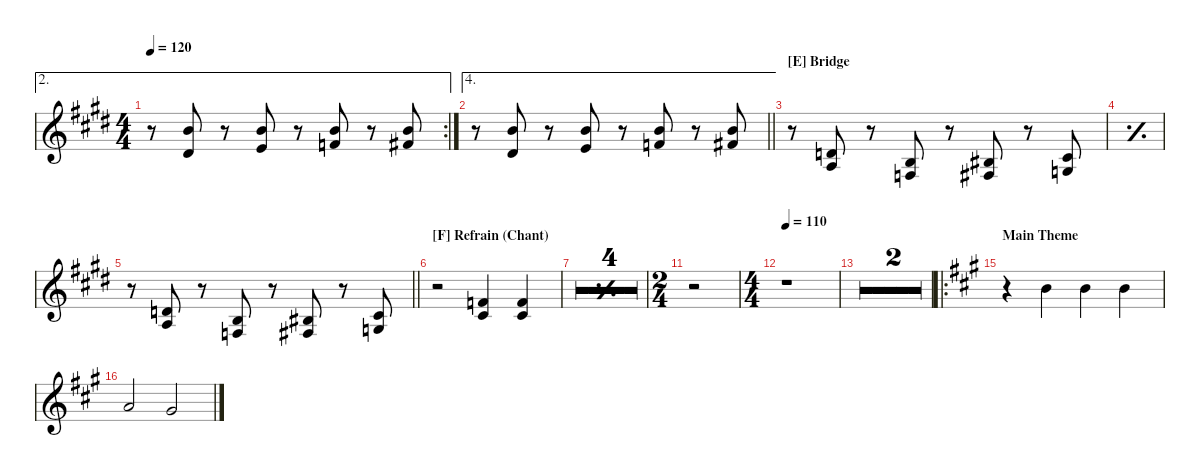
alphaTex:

\defaultSystemsLayout 4
\hideDynamics
\bracketExtendMode nobrackets
\singleTrackTrackNamePolicy hidden
\multiTrackTrackNamePolicy hidden
\firstSystemTrackNameMode fullname
\firstSystemTrackNameOrientation horizontal
\otherSystemsTrackNameOrientation horizontal
\track ("Tenor Choir" "Choir") {multiBarRest instrument choiraahs}
\staff {score}
\tuning (E4 B3 G3 D3 A2 E2)
\ae 2
\rc 2
\ts (4 4)
\tempo 120
\clef g2
\ks e
r.8{dy mf} (8.3{acc #} 7.1{acc forcenatural}).8 r.8 (0.1{acc forcenatural} 12.2{acc forcenatural}).8 r.8 (6.2{acc forcenatural} 7.1{acc forcenatural}).8 r.8 (7.1{acc forcenatural} 7.2{acc #}).8 |
\ae 4
\barLineRight lightlight
r.8 (8.3{acc #} 7.1{acc forcenatural}).8 r.8 (0.1{acc forcenatural} 12.2{acc forcenatural}).8 r.8 (6.2{acc forcenatural} 7.1{acc forcenatural}).8 r.8 (7.1{acc forcenatural} 7.2{acc #}).8 |
\section ("E" "Bridge")
r.8 (7.4{acc forcenatural} 7.3{acc forcenatural}).8 r.8 (3.4{acc forcenatural} 0.2{acc forcenatural}).8 r.8 (4.4{acc #} 5.3{acc #}).8 r.8 (0.3{acc forcenatural} 2.2{acc #}).8 |
\simile simple
|
\simile none
\barLineRight lightlight
r.8 (7.4{acc forcenatural} 7.3{acc forcenatural}).8 r.8 (3.4{acc forcenatural} 0.2{acc forcenatural}).8 r.8 (4.4{acc #} 5.3{acc #}).8 r.8 (0.3{acc forcenatural} 2.2{acc #}).8 |
\section ("F" "Refrain (Chant)")
r.2 (6.3{acc #} 6.2{acc forcenatural}).4 (6.3{acc #} 6.2{acc forcenatural}).4 |
\simile simple
|
|
|
|
\ts (2 4)
\beaming (8 2 2 2 2)
\simile none
r.2 |
\ts (4 4)
\beaming (8 2 2 2 2)
\tempo 110
r.1 |
r.1 |
\barLineRight lightlight
r.1 |
\ro
\section ("" "Main Theme")
\ks f#minor
r.4 7.1{acc forcenatural}.4 7.1{acc forcenatural}.4 7.1{acc forcenatural}.4 |
5.1{acc forcenatural}.2 4.1{acc #}.2
